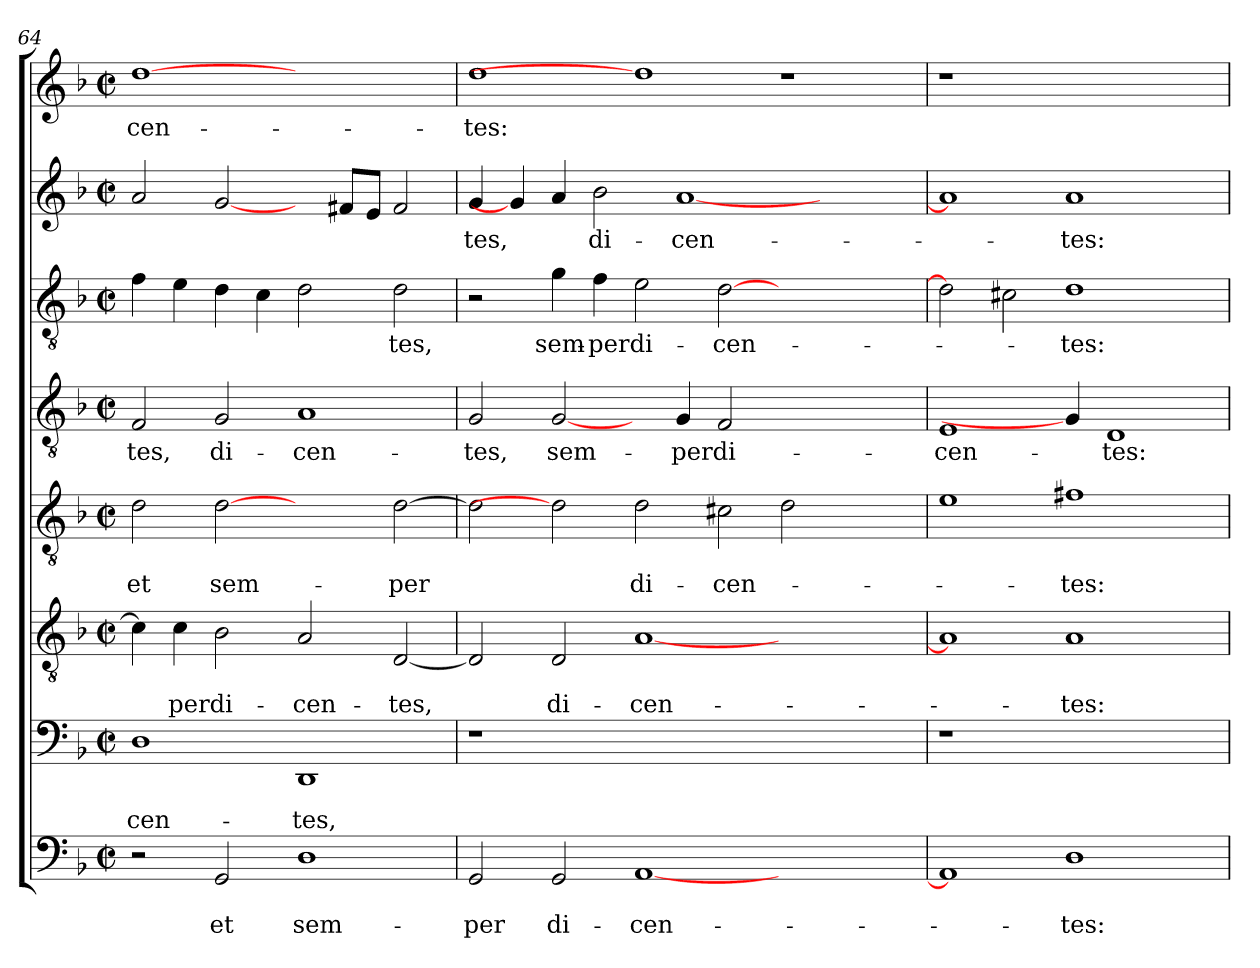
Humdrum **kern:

**kern	**text	**text	**kern	**text	**text	**kern	**text	**text	**kern	**text	**text	**kern	**text	**kern	**text	**kern	**text	**kern	**text
*part8	*part8	*part8	*part7	*part7	*part7	*part6	*part6	*part6	*part5	*part5	*part5	*part4	*part4	*part3	*part3	*part2	*part2	*part1	*part1
*staff8	*staff8	*staff8	*staff7	*staff7	*staff7	*staff6	*staff6	*staff6	*staff5	*staff5	*staff5	*staff4	*staff4	*staff3	*staff3	*staff2	*staff2	*staff1	*staff1
*clefF4	*	*	*clefF4	*	*	*clefGv2	*	*	*clefGv2	*	*	*clefGv2	*	*clefGv2	*	*clefG2	*	*clefG2	*
*k[b-]	*	*	*k[b-]	*	*	*k[b-]	*	*	*k[b-]	*	*	*k[b-]	*	*k[b-]	*	*k[b-]	*	*k[b-]	*
*F:	*	*	*F:	*	*	*F:	*	*	*F:	*	*	*F:	*	*F:	*	*F:	*	*F:	*
*M2/2	*	*	*M2/2	*	*	*M2/2	*	*	*M2/2	*	*	*M2/2	*	*M2/2	*	*M2/2	*	*M2/2	*
*met(c|)	*	*	*met(c|)	*	*	*met(c|)	*	*	*met(c|)	*	*	*met(c|)	*	*met(c|)	*	*met(c|)	*	*met(c|)	*
=64	=64	=64	=64	=64	=64	=64	=64	=64	=64	=64	=64	=64	=64	=64	=64	=64	=64	=64	=64
!	!	!	!	!	!LO:LY:b	!	!	!	!	!	!LO:LY:b	!	!LO:LY:b	!	!	!	!	!	!LO:LY:b
2r	.	.	1D	.	-cen-	4c\]	.	.	2d\	.	et	2F/	-tes,	4f\	.	2a/	.	[1dd	-cen-
!	!	!	!	!	!	!	!	!LO:LY:b	!	!	!	!	!	!	!	!	!	!	!
.	.	.	.	.	.	4c\	.	-per	.	.	.	.	.	4e\	.	.	.	.	.
!	!	!LO:LY:b	!	!	!	!	!	!LO:LY:b	!	!	!LO:LY:b	!	!LO:LY:b	!	!	!	!	!	!
2GG/	.	et	.	.	.	2B-\	.	di-	[2d	.	sem-	2G/	di-	4d\	.	[2g/	.	.	.
.	.	.	.	.	.	.	.	.	.	.	.	.	.	4c\	.	.	.	.	.
!	!	!LO:LY:b	!	!	!LO:LY:b	!	!	!LO:LY:b	!	!	!	!	!LO:LY:b	!	!	!	!	!	!
1D	.	sem-	1DD	.	-tes,	2A/	.	-cen-	2ryy	.	.	1A	-cen-	2d\	.	4ryy	.	1ryy	.
.	.	.	.	.	.	.	.	.	.	.	.	.	.	.	.	8f#X/L	.	.	.
.	.	.	.	.	.	.	.	.	.	.	.	.	.	.	.	8e/J	.	.	.
!	!	!	!	!	!	!	!	!LO:LY:b	!	!	!LO:LY:b	!	!	!	!LO:LY:b	!	!	!	!
.	.	.	.	.	.	[2D/	.	-tes,	[2d\	.	-per	.	.	2d\	-tes,	2f#/	.	.	.
=65	=65	=65	=65	=65	=65	=65	=65	=65	=65	=65	=65	=65	=65	=65	=65	=65	=65	=65	=65
!	!	!LO:LY:b	!	!	!	!	!	!	!	!	!	!	!LO:LY:b	!	!	!	!LO:LY:b	!	!LO:LY:b
2GG/	.	-per	1r	.	.	2D/]	.	.	2d\]	.	.	2G/	-tes,	2r	.	4g/	-tes,	1dd	-tes:
.	.	.	.	.	.	.	.	.	.	.	.	.	.	.	.	4g/]	.	.	.
!	!	!LO:LY:b	!	!	!	!	!	!LO:LY:b	!	!	!	!	!LO:LY:b	!	!LO:LY:b	!	!	!	!
2GG/	.	di-	.	.	.	2D/	.	di-	2d]	.	.	[2G/	sem-	4g\	sem-	4a/	.	.	.
!	!	!	!	!	!	!	!	!	!	!	!	!	!	!	!LO:LY:b	!	!LO:LY:b	!	!
.	.	.	.	.	.	.	.	.	.	.	.	.	.	4f\	-per	2b-\	di-	.	.
!	!	!LO:LY:b	!	!	!	!	!	!LO:LY:b	!	!	!LO:LY:b	!	!	!	!LO:LY:b	!	!	!	!
[1AA	.	-cen-	0ryy	.	.	[1A	.	-cen-	2d\	.	di-	4ryy	.	2e\	di-	.	.	1dd]	.
!	!	!	!	!	!	!	!	!	!	!	!	!	!LO:LY:b	!	!	!	!LO:LY:b	!	!
.	.	.	.	.	.	.	.	.	.	.	.	4G/	-per	.	.	[1a	-cen-	.	.
!	!	!	!	!	!	!	!	!	!	!	!LO:LY:b	!	!LO:LY:b	!	!LO:LY:b	!	!	!	!
.	.	.	.	.	.	.	.	.	2c#X\	.	-cen-	2F/	di-	[2d\	-cen-	.	.	.	.
1ryy	.	.	.	.	.	1ryy	.	.	2d\	.	.	1ryy	.	1ryy	.	.	.	1r	.
.	.	.	.	.	.	.	.	.	.	.	.	.	.	.	.	2.ryy	.	.	.
.	.	.	.	.	.	.	.	.	2ryy	.	.	.	.	.	.	.	.	.	.
!!LO:PB:g=z
=66	=66	=66	=66	=66	=66	=66	=66	=66	=66	=66	=66	=66	=66	=66	=66	=66	=66	=66	=66
!	!	!	!	!	!	!	!	!	!	!	!	!	!LO:LY:b	!	!	!	!	!	!
1AA]	.	.	1r	.	.	1A]	.	.	1e	.	.	1E	-cen-	2d\]	.	1a]	.	1r	.
.	.	.	.	.	.	.	.	.	.	.	.	.	.	2c#X\	.	.	.	.	.
!	!	!LO:LY:b	!	!	!	!	!	!LO:LY:b	!	!	!LO:LY:b	!	!	!	!LO:LY:b	!	!LO:LY:b	!	!
1D	.	-tes:	1ryy	.	.	1A	.	-tes:	1f#X	.	-tes:	4G/]	.	1d	-tes:	1a	-tes:	1ryy	.
!	!	!	!	!	!	!	!	!	!	!	!	!	!LO:LY:b	!	!	!	!	!	!
.	.	.	.	.	.	.	.	.	.	.	.	1D	-tes:	.	.	.	.	.	.
4ryy	.	.	4ryy	.	.	4ryy	.	.	4ryy	.	.	.	.	4ryy	.	4ryy	.	4ryy	.
=	=	=	=	=	=	=	=	=	=	=	=	=	=	=	=	=	=	=	=
*-	*-	*-	*-	*-	*-	*-	*-	*-	*-	*-	*-	*-	*-	*-	*-	*-	*-	*-	*-
